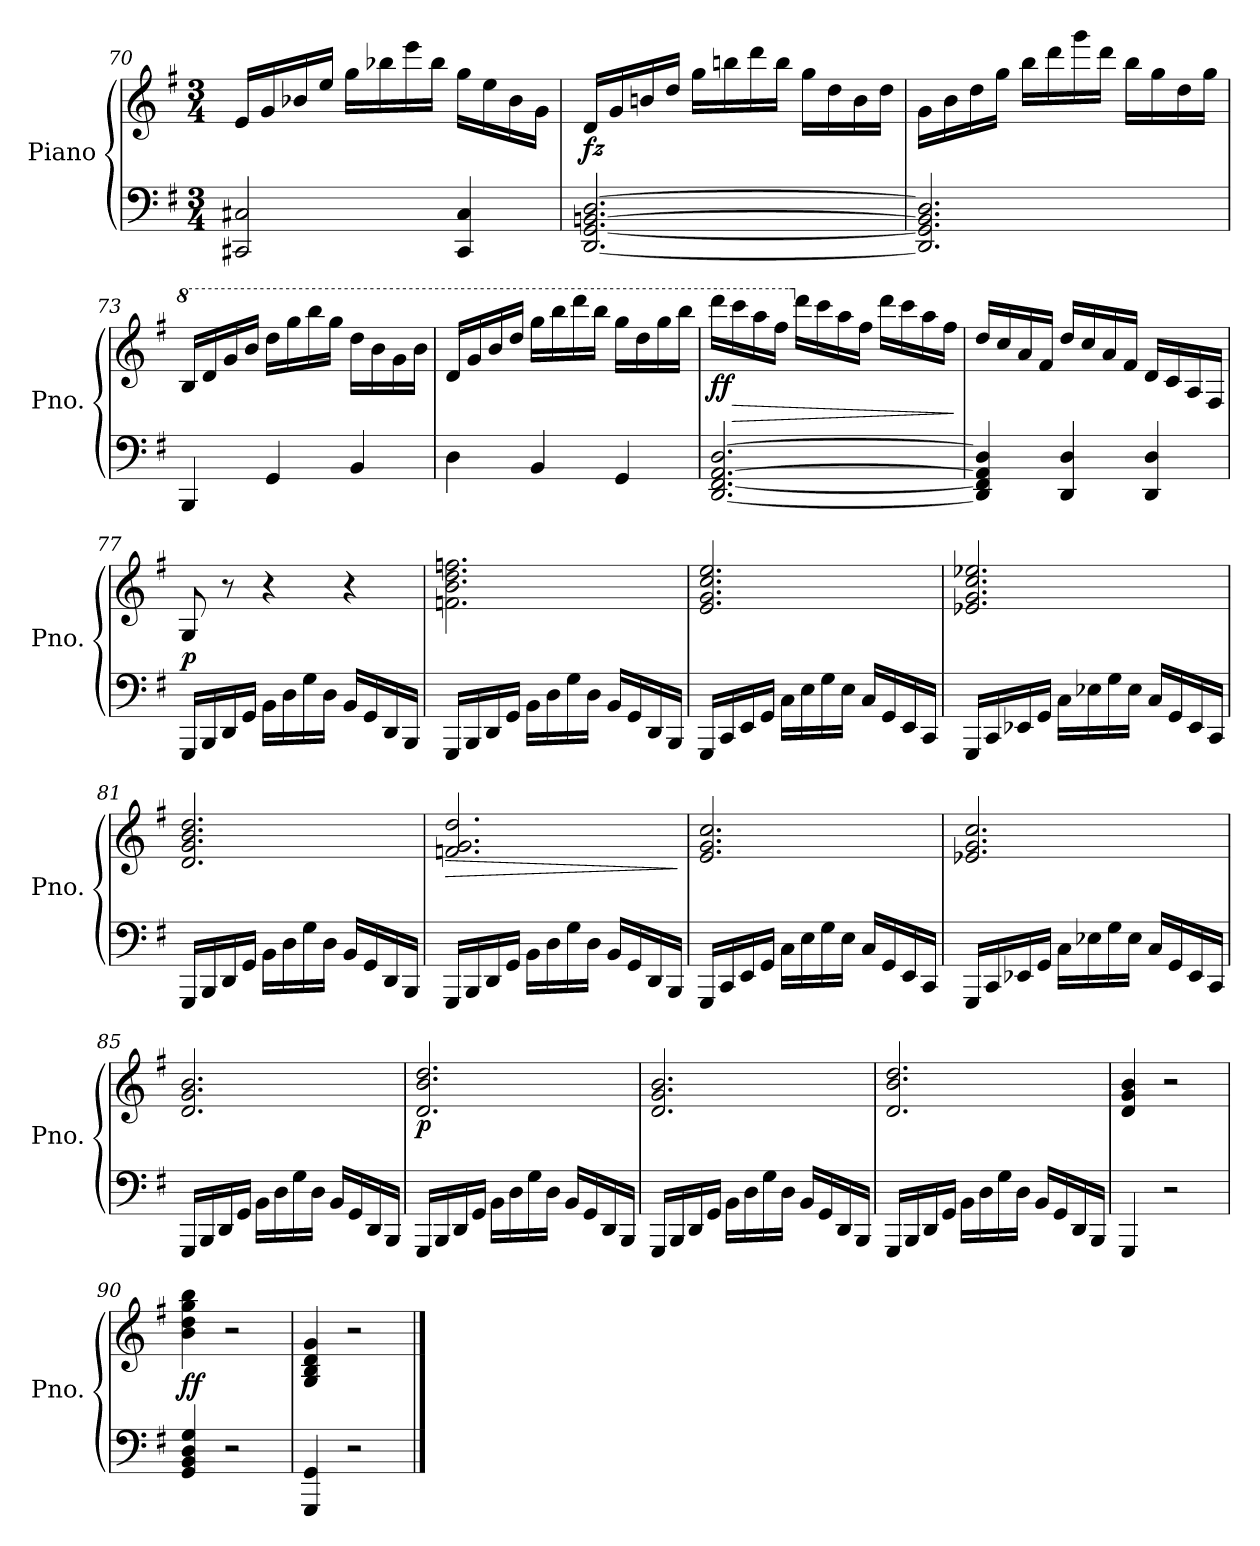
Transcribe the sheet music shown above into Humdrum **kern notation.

**kern	**kern	**dynam
*part1	*part1	*part1
*staff2	*staff1	*staff1/2
*I"Piano	*	*
*I'Pno.	*	*
*clefF4	*clefG2	*
*k[f#]	*k[f#]	*
*M3/4	*M3/4	*
=70	=70	=70
2CC#X/ 2C#X/	16e/LL	.
.	16g/	.
.	16b-X/	.
.	16ee/JJ	.
.	16gg\LL	.
.	16bb-X\	.
.	16eee\	.
.	16bb-\JJ	.
4CC#/ 4C#/	16gg\LL	.
.	16ee\	.
.	16b-\	.
.	16g\JJ	.
!!LO:LB:g=z
=71	=71	=71
!	!	!LO:DY:b
[2.DD/ [2.GG/ [2.BBn/ [2.D/	16d/LL	fz
.	16g/	.
.	16bn/	.
.	16dd/JJ	.
.	16gg\LL	.
.	16bbn\	.
.	16ddd\	.
.	16bb\JJ	.
.	16gg\LL	.
.	16dd\	.
.	16b\	.
.	16dd\JJ	.
=72	=72	=72
2.DD/] 2.GG/] 2.BB/] 2.D/]	16g\LL	.
.	16b\	.
.	16dd\	.
.	16gg\JJ	.
.	16bb\LL	.
.	16ddd\	.
.	16ggg\	.
.	16ddd\JJ	.
.	16bb\LL	.
.	16gg\	.
.	16dd\	.
.	16gg\JJ	.
=73	=73	=73
*	*8va	*
4BBB/	16b/LL	.
.	16dd/	.
.	16gg/	.
.	16bb/JJ	.
4GG/	16ddd\LL	.
.	16ggg\	.
.	16bbb\	.
.	16ggg\JJ	.
4BB/	16ddd\LL	.
.	16bb\	.
.	16gg\	.
.	16bb\JJ	.
=74	=74	=74
4D\	16dd/LL	.
.	16gg/	.
.	16bb/	.
.	16ddd/JJ	.
4BB/	16ggg\LL	.
.	16bbb\	.
.	16dddd\	.
.	16bbb\JJ	.
4GG/	16ggg\LL	.
.	16ddd\	.
.	16ggg\	.
.	16bbb\JJ	.
=75	=75	=75
!	!	!LO:DY:b
[2.DD/ [2.FF#/ [2.AA/ [2.D/	16dddd\LL	ff
!	!	!LO:HP:b
.	16cccc\	>
.	16aaa\	.
.	16fff#\JJ	.
*	*X8va	*
.	16ddd\LL	.
.	16ccc\	.
.	16aa\	.
.	16ff#\JJ	.
.	16ddd\LL	.
.	16ccc\	.
.	16aa\	.
.	16ff#\JJ	.
.	.	]
!!LO:LB:g=z
=76	=76	=76
4DD/] 4FF#/] 4AA/] 4D/]	16dd/LL	.
.	16cc/	.
.	16a/	.
.	16f#/JJ	.
4DD/ 4D/	16dd/LL	.
.	16cc/	.
.	16a/	.
.	16f#/JJ	.
4DD/ 4D/	16d/LL	.
.	16c/	.
.	16A/	.
.	16F#/JJ	.
=77	=77	=77
!	!	!LO:DY:a=2
16GGG/LL	8G/	p
16BBB/	.	.
16DD/	8r	.
16GG/JJ	.	.
16BB\LL	4r	.
16D\	.	.
16G\	.	.
16D\JJ	.	.
16BB/LL	4r	.
16GG/	.	.
16DD/	.	.
16BBB/JJ	.	.
=78	=78	=78
16GGG/LL	2.fn\ 2.b\ 2.dd\ 2.ffn\	.
16BBB/	.	.
16DD/	.	.
16GG/JJ	.	.
16BB\LL	.	.
16D\	.	.
16G\	.	.
16D\JJ	.	.
16BB/LL	.	.
16GG/	.	.
16DD/	.	.
16BBB/JJ	.	.
=79	=79	=79
16GGG/LL	2.e/ 2.g/ 2.cc/ 2.ee/	.
16CC/	.	.
16EE/	.	.
16GG/JJ	.	.
16C\LL	.	.
16E\	.	.
16G\	.	.
16E\JJ	.	.
16C/LL	.	.
16GG/	.	.
16EE/	.	.
16CC/JJ	.	.
=80	=80	=80
16GGG/LL	2.e-X/ 2.g/ 2.cc/ 2.ee-X/	.
16CC/	.	.
16EE-X/	.	.
16GG/JJ	.	.
16C\LL	.	.
16E-X\	.	.
16G\	.	.
16E-\JJ	.	.
16C/LL	.	.
16GG/	.	.
16EE-/	.	.
16CC/JJ	.	.
!!LO:LB:g=z
=81	=81	=81
16GGG/LL	2.d/ 2.g/ 2.b/ 2.dd/	.
16BBB/	.	.
16DD/	.	.
16GG/JJ	.	.
16BB\LL	.	.
16D\	.	.
16G\	.	.
16D\JJ	.	.
16BB/LL	.	.
16GG/	.	.
16DD/	.	.
16BBB/JJ	.	.
=82	=82	=82
!	!	!LO:HP:b
16GGG/LL	2.fn/ 2.g/ 2.dd/	>
16BBB/	.	.
16DD/	.	.
16GG/JJ	.	.
16BB\LL	.	.
16D\	.	.
16G\	.	.
16D\JJ	.	.
16BB/LL	.	.
16GG/	.	.
16DD/	.	.
16BBB/JJ	.	.
.	.	]
=83	=83	=83
16GGG/LL	2.e/ 2.g/ 2.cc/	.
16CC/	.	.
16EE/	.	.
16GG/JJ	.	.
16C\LL	.	.
16E\	.	.
16G\	.	.
16E\JJ	.	.
16C/LL	.	.
16GG/	.	.
16EE/	.	.
16CC/JJ	.	.
=84	=84	=84
16GGG/LL	2.e-X/ 2.g/ 2.cc/	.
16CC/	.	.
16EE-X/	.	.
16GG/JJ	.	.
16C\LL	.	.
16E-X\	.	.
16G\	.	.
16E-\JJ	.	.
16C/LL	.	.
16GG/	.	.
16EE-/	.	.
16CC/JJ	.	.
=85	=85	=85
16GGG/LL	2.d/ 2.g/ 2.b/	.
16BBB/	.	.
16DD/	.	.
16GG/JJ	.	.
16BB\LL	.	.
16D\	.	.
16G\	.	.
16D\JJ	.	.
16BB/LL	.	.
16GG/	.	.
16DD/	.	.
16BBB/JJ	.	.
!!LO:LB:g=z
=86	=86	=86
!	!	!LO:DY:b
16GGG/LL	2.d/ 2.b/ 2.dd/	p
16BBB/	.	.
16DD/	.	.
16GG/JJ	.	.
16BB\LL	.	.
16D\	.	.
16G\	.	.
16D\JJ	.	.
16BB/LL	.	.
16GG/	.	.
16DD/	.	.
16BBB/JJ	.	.
=87	=87	=87
16GGG/LL	2.d/ 2.g/ 2.b/	.
16BBB/	.	.
16DD/	.	.
16GG/JJ	.	.
16BB\LL	.	.
16D\	.	.
16G\	.	.
16D\JJ	.	.
16BB/LL	.	.
16GG/	.	.
16DD/	.	.
16BBB/JJ	.	.
=88	=88	=88
16GGG/LL	2.d/ 2.b/ 2.dd/	.
16BBB/	.	.
16DD/	.	.
16GG/JJ	.	.
16BB\LL	.	.
16D\	.	.
16G\	.	.
16D\JJ	.	.
16BB/LL	.	.
16GG/	.	.
16DD/	.	.
16BBB/JJ	.	.
=89	=89	=89
4GGG/	4d/ 4g/ 4b/	.
2r	2r	.
=90	=90	=90
!	!	!LO:DY:b
4GG/ 4BB/ 4D/ 4G/	4b\ 4dd\ 4gg\ 4bb\	ff
2r	2r	.
=91	=91	=91
4GGG/ 4GG/	4G/ 4B/ 4d/ 4g/	.
2r	2r	.
==	==	==
*-	*-	*-
